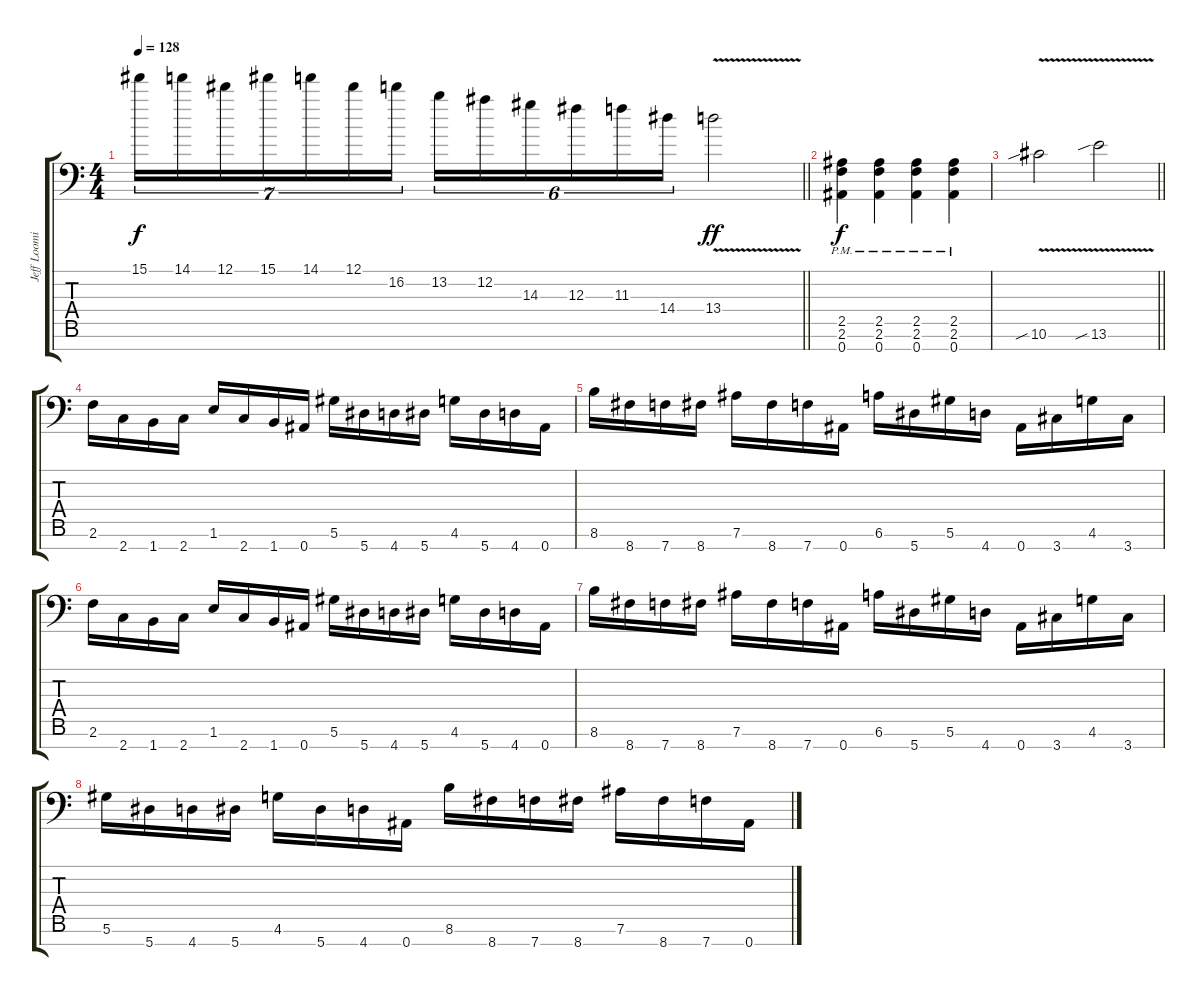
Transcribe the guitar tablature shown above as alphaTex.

\track ("Jeff Loomis Lead" "Jeff Loomi") {instrument distortionguitar}
\staff {score tabs}
\tuning (Eb4 Bb3 Gb3 Db3 Ab2 Eb2 Bb1) {hide}
\ts (4 4)
\tempo 128
\clef f4
\barLineRight lightlight
\ks c
15.1.16{tu (7 4) dy f} 14.1.16{tu (7 4)} 12.1.16{tu (7 4)} 15.1.16{tu (7 4)} 14.1.16{tu (7 4)} 12.1.16{tu (7 4)} 16.2.16{tu (7 4)} 13.2.16{tu (6 4)} 12.2.16{tu (6 4)} 14.3.16{tu (6 4)} 12.3.16{tu (6 4)} 11.3.16{tu (6 4)} 14.4.16{tu (6 4)} 13.4{v}.2{dy ff} |
(2.5{pm} 2.6{pm} 0.7{pm}).4{dy f} (2.5{pm} 2.6{pm} 0.7{pm}).4 (2.5{pm} 2.6{pm} 0.7{pm}).4 (2.5{pm} 2.6{pm} 0.7{pm}).4 |
\barLineRight lightlight
10.6{v sib}.2 13.6{v sib}.2 |
2.6.16 2.7.16 1.7.16 2.7.16 1.6.16 2.7.16 1.7.16 0.7.16 5.6.16 5.7.16 4.7.16 5.7.16 4.6.16 5.7.16 4.7.16 0.7.16 |
8.6.16 8.7.16 7.7.16 8.7.16 7.6.16 8.7.16 7.7.16 0.7.16 6.6.16 5.7.16 5.6.16 4.7.16 0.7.16 3.7.16 4.6.16 3.7.16 |
2.6.16 2.7.16 1.7.16 2.7.16 1.6.16 2.7.16 1.7.16 0.7.16 5.6.16 5.7.16 4.7.16 5.7.16 4.6.16 5.7.16 4.7.16 0.7.16 |
8.6.16 8.7.16 7.7.16 8.7.16 7.6.16 8.7.16 7.7.16 0.7.16 6.6.16 5.7.16 5.6.16 4.7.16 0.7.16 3.7.16 4.6.16 3.7.16 |
5.6.16 5.7.16 4.7.16 5.7.16 4.6.16 5.7.16 4.7.16 0.7.16 8.6.16 8.7.16 7.7.16 8.7.16 7.6.16 8.7.16 7.7.16 0.7.16
